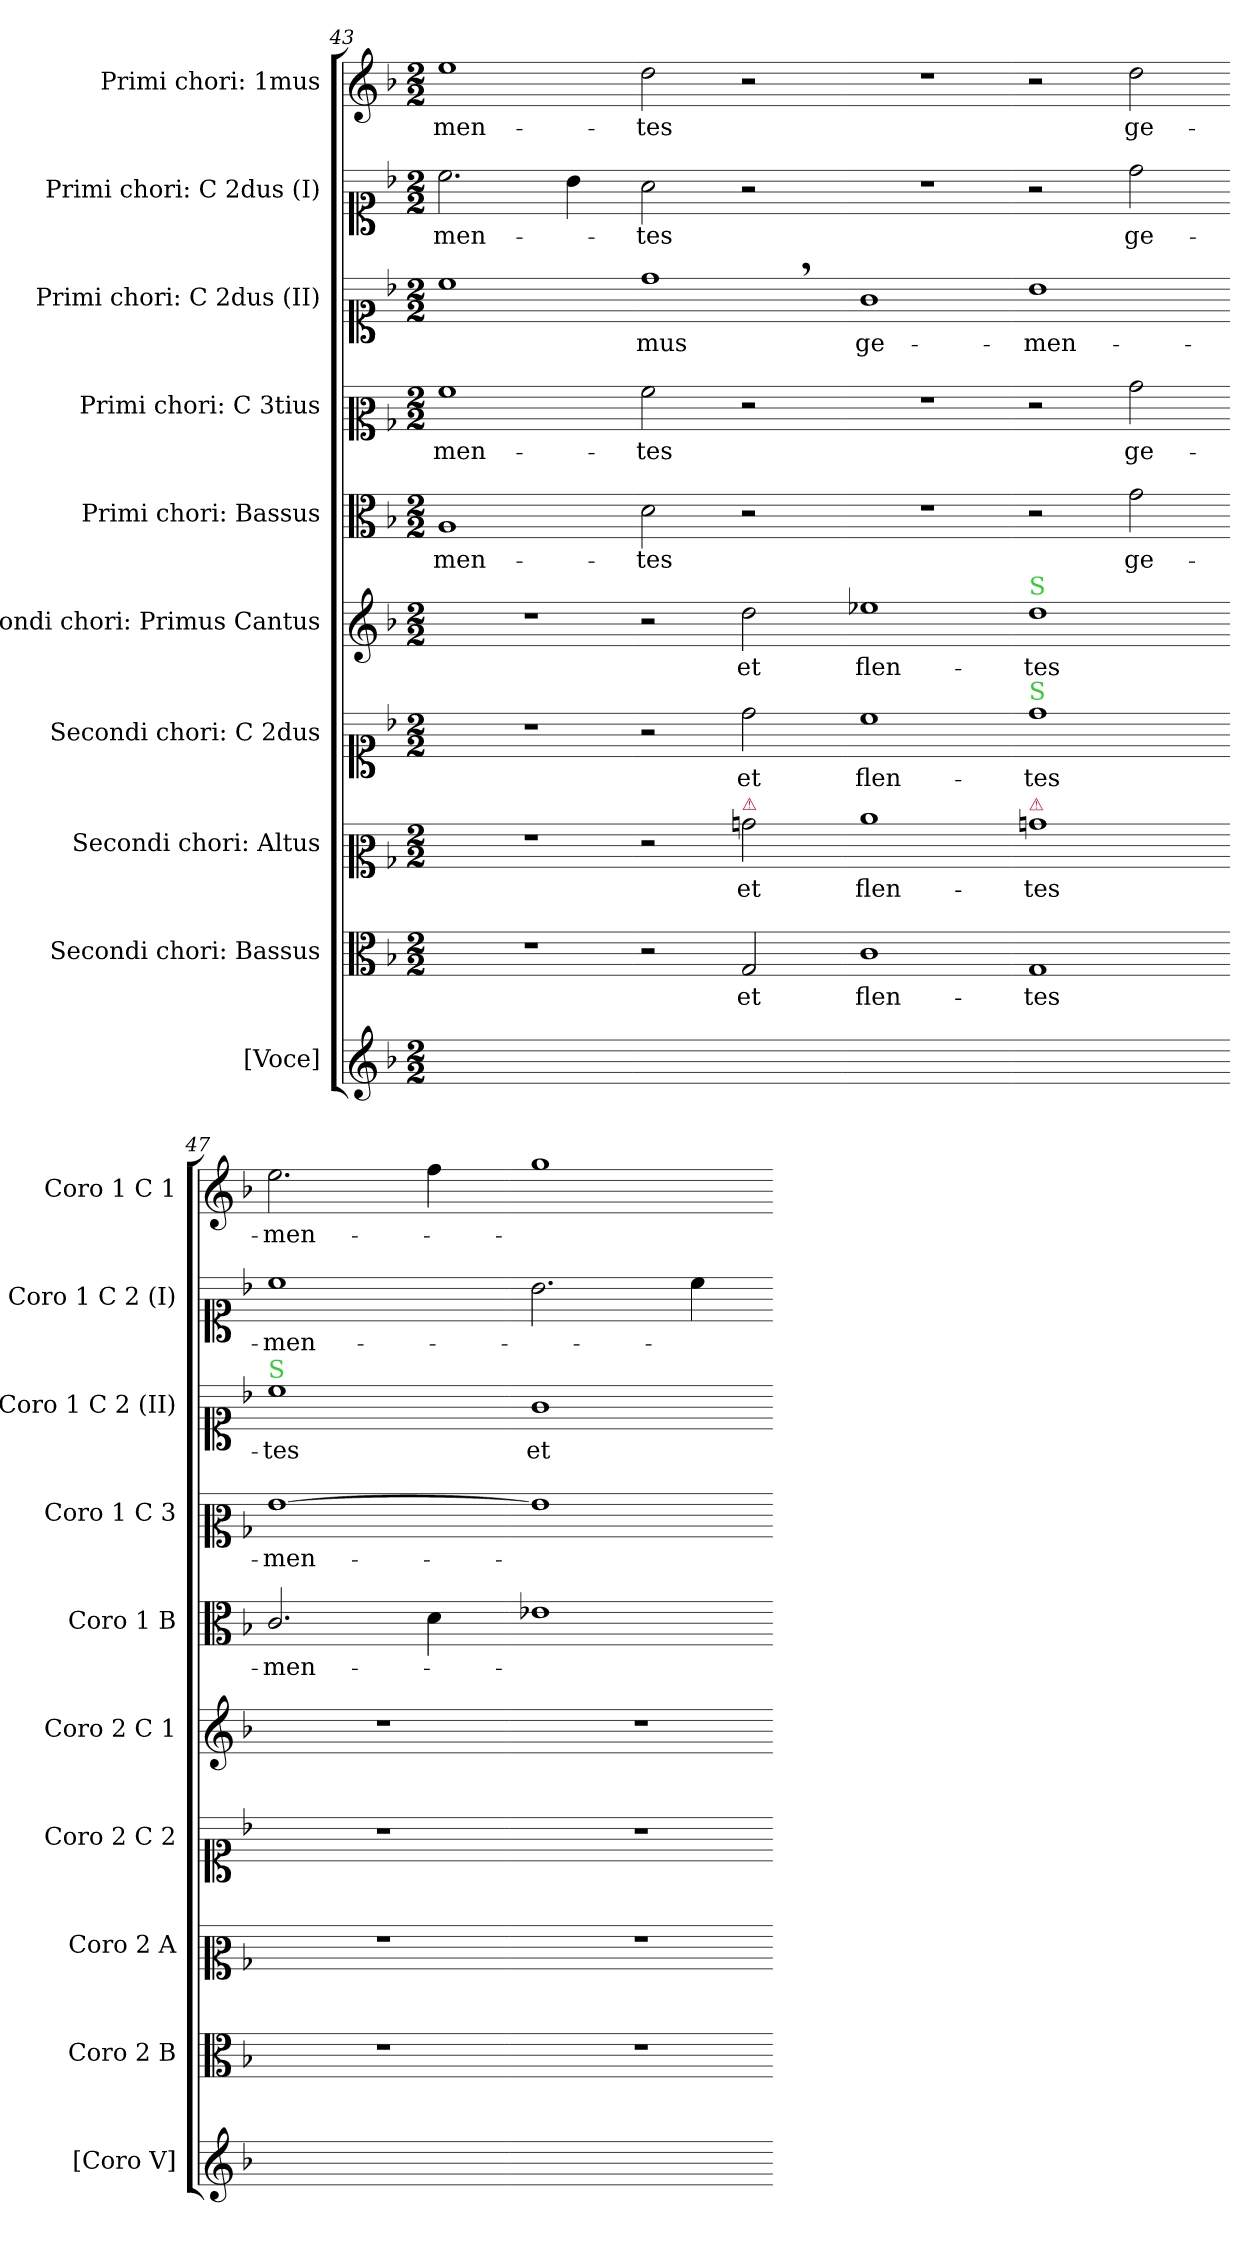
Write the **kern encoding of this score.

**kern	**kern	**text	**kern	**text	**kern	**text	**kern	**text	**kern	**text	**kern	**text	**kern	**text	**kern	**text	**kern	**text
*part10	*part9	*part9	*part8	*part8	*part7	*part7	*part6	*part6	*part5	*part5	*part4	*part4	*part3	*part3	*part2	*part2	*part1	*part1
*staff10	*staff9	*staff9	*staff8	*staff8	*staff7	*staff7	*staff6	*staff6	*staff5	*staff5	*staff4	*staff4	*staff3	*staff3	*staff2	*staff2	*staff1	*staff1
*I"[Voce]	*I"Secondi chori: Bassus	*	*I"Secondi chori: Altus	*	*I"Secondi chori: C 2dus	*	*I"Secondi chori: Primus Cantus	*	*I"Primi chori: Bassus	*	*I"Primi chori: C 3tius	*	*I"Primi chori: C 2dus (II)	*	*I"Primi chori: C 2dus (I)	*	*I"Primi chori: 1mus	*
*I'[Coro V]	*I'Coro 2 B	*	*I'Coro 2 A	*	*I'Coro 2 C 2	*	*I'Coro 2 C 1	*	*I'Coro 1 B	*	*I'Coro 1 C 3	*	*I'Coro 1 C 2 (II)	*	*I'Coro 1 C 2 (I)	*	*I'Coro 1 C 1	*
*clefG2	*clefC3	*	*clefC2	*	*clefC1	*	*clefG2	*	*clefC3	*	*clefC2	*	*clefC1	*	*clefC1	*	*clefG2	*
*k[b-]	*k[b-]	*	*k[b-]	*	*k[b-]	*	*k[b-]	*	*k[b-]	*	*k[b-]	*	*k[b-]	*	*k[b-]	*	*k[b-]	*
*M2/2	*M2/2	*	*M2/2	*	*M2/2	*	*M2/2	*	*M2/2	*	*M2/2	*	*M2/2	*	*M2/2	*	*M2/2	*
=43	=43	=43	=43	=43	=43	=43	=43	=43	=43	=43	=43	=43	=43	=43	=43	=43	=43	=43
1ryy	1r	.	1r	.	1r	.	1r	.	1A/	-men-	1a\	-men-	1cc\	.	2.cc\	-men-	1ee\	-men-
.	.	.	.	.	.	.	.	.	.	.	.	.	.	.	4b-\	.	.	.
=44-	=44-	=44-	=44-	=44-	=44-	=44-	=44-	=44-	=44-	=44-	=44-	=44-	=44-	=44-	=44-	=44-	=44-	=44-
1ryy	2r	.	2r	.	2r	.	2r	.	2d\	-tes	2a\	-tes	1dd,<\	-mus	2a\	-tes	2dd\	-tes
!	!	!	!LO:TX:a:color=crimson:t=⚠	!	!	!	!	!	!	!	!	!	!	!	!	!	!	!
.	2G/	et	2bn\	et	2dd\	et	2dd\	et	2r	.	2r	.	.	.	2r	.	2r	.
=45-	=45-	=45-	=45-	=45-	=45-	=45-	=45-	=45-	=45-	=45-	=45-	=45-	=45-	=45-	=45-	=45-	=45-	=45-
1ryy	1c\	flen-	1cc\	flen-	1cc\	flen-	1ee-X\	flen-	1r	.	1r	.	1g\	ge-	1r	.	1r	.
=46-	=46-	=46-	=46-	=46-	=46-	=46-	=46-	=46-	=46-	=46-	=46-	=46-	=46-	=46-	=46-	=46-	=46-	=46-
!	!	!	!	!	!	!	!LO:TX:a:color=limegreen:t=S	!	!	!	!	!	!	!	!	!	!	!
!	!	!	!	!	!LO:TX:a:color=limegreen:t=S	!	!	!	!	!	!	!	!	!	!	!	!	!
!	!	!	!LO:TX:a:color=crimson:t=⚠	!	!	!	!	!	!	!	!	!	!	!	!	!	!	!
1ryy	1G/	-tes	1bn\	-tes	1dd\	-tes	1dd\	-tes	2r	.	2r	.	1b-\	-men-	2r	.	2r	.
.	.	.	.	.	.	.	.	.	2g\	ge-	2b-\	ge-	.	.	2dd\	ge-	2dd\	ge-
=47-	=47-	=47-	=47-	=47-	=47-	=47-	=47-	=47-	=47-	=47-	=47-	=47-	=47-	=47-	=47-	=47-	=47-	=47-
!	!	!	!	!	!	!	!	!	!	!	!	!	!LO:TX:a:color=limegreen:t=S	!	!	!	!	!
1ryy	1r	.	1r	.	1r	.	1r	.	2.c/	-men-	[1g\	-men-	1cc\	-tes	1cc\	-men-	2.ee\	-men-
.	.	.	.	.	.	.	.	.	4d\	.	.	.	.	.	.	.	4ff\	.
=48-	=48-	=48-	=48-	=48-	=48-	=48-	=48-	=48-	=48-	=48-	=48-	=48-	=48-	=48-	=48-	=48-	=48-	=48-
1ryy	1r	.	1r	.	1r	.	1r	.	1e-X\	.	1g\]	.	1g\	et	2.b-\	.	1gg\	.
.	.	.	.	.	.	.	.	.	.	.	.	.	.	.	4cc\	.	.	.
=-	=-	=-	=-	=-	=-	=-	=-	=-	=-	=-	=-	=-	=-	=-	=-	=-	=-	=-
*-	*-	*-	*-	*-	*-	*-	*-	*-	*-	*-	*-	*-	*-	*-	*-	*-	*-	*-
